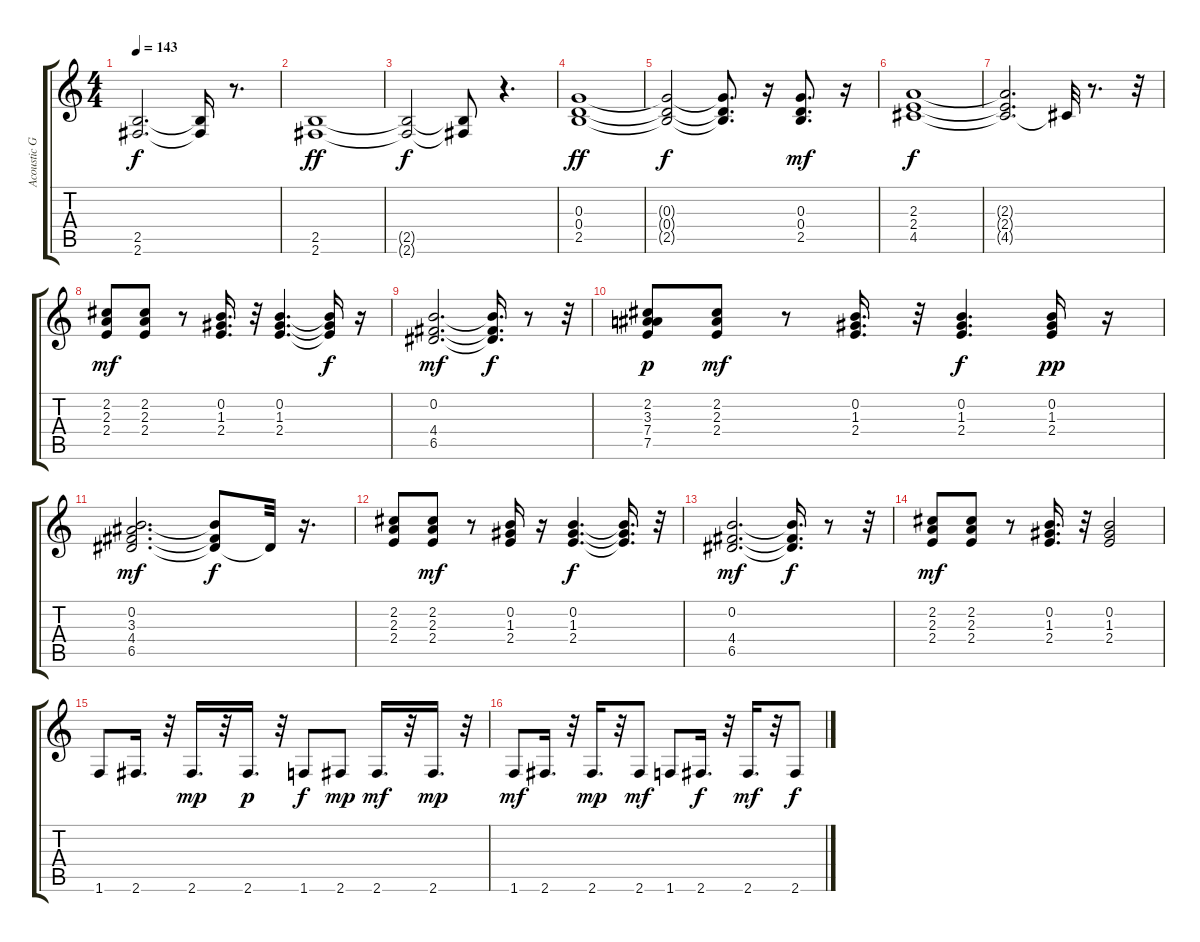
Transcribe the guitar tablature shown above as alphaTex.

\track ("Acoustic Guitar     " "Acoustic G") {instrument acousticguitarsteel}
\staff {score tabs}
\tuning (E4 B3 G3 D3 A2 E2) {hide}
\ts (4 4)
\tempo 143
\clef g2
\ks c
(2.5{t} 2.6{t}).2{d dy f} (2.5{t} 2.6{t}).16 r.8{d} |
(2.5 2.6).1{dy ff} |
(2.5{t} 2.6{t}).2{dy f} (2.5{t} 2.6{t}).8 r.4{d} |
(0.3 0.4 2.5).1{dy ff} |
(0.3{t} 0.4{t} 2.5{t}).2{dy f} (0.3{t} 0.4{t} 2.5{t}).8{d} r.16 (0.3 0.4 2.5).8{d dy mf} r.16 |
(2.3 2.4 4.5).1{dy f} |
(2.3{t} 2.4{t} 4.5{t}).2{d} 4.5{t}.32 r.8{d} r.32 |
(2.2 2.3 2.4).8{dy mf} (2.2 2.3 2.4).8 r.8 (0.2 1.3 2.4).16{d} r.32 (0.2 1.3 2.4).4{d} (0.2{t} 1.3{t} 2.4{t}).16{dy f} r.16 |
(0.2 4.4 6.5).2{d dy mf} (0.2{t} 4.4{t} 6.5{t}).16{d dy f} r.8 r.32 |
(2.2 3.3 7.4 7.5).8{dy p} (2.2 2.3 2.4).8{dy mf} r.8 (0.2 1.3 2.4).16{d} r.32 (0.2 1.3 2.4).4{d dy f} (0.2 1.3 2.4).16{dy pp} r.16 |
(0.2 3.3 4.4 6.5).2{d dy mf} (0.2{t} 4.4{t} 6.5{t}).8{dy f} 6.5{t}.32 r.16{d} |
(2.2 2.3 2.4).8 (2.2 2.3 2.4).8{dy mf} r.8 (0.2 1.3 2.4).16 r.16 (0.2 1.3 2.4).4{d dy f} (0.2{t} 1.3{t} 2.4{t}).16{d} r.32 |
(0.2 4.4 6.5).2{d dy mf} (0.2{t} 4.4{t} 6.5{t}).16{d dy f} r.8 r.32 |
(2.2 2.3 2.4).8{dy mf} (2.2 2.3 2.4).8 r.8 (0.2 1.3 2.4).16{d} r.32 (0.2 1.3 2.4).2 |
1.6.8 2.6.16{d} r.32 2.6.16{d dy mp} r.32 2.6.16{d dy p} r.32 1.6.8{dy f} 2.6.8{dy mp} 2.6.16{d dy mf} r.32 2.6.16{d dy mp} r.32 |
1.6.8{dy mf} 2.6.16{d} r.32 2.6.16{d dy mp} r.32 2.6.8{dy mf} 1.6.8 2.6.16{d dy f} r.32 2.6.16{d dy mf} r.32 2.6.8{dy f}
